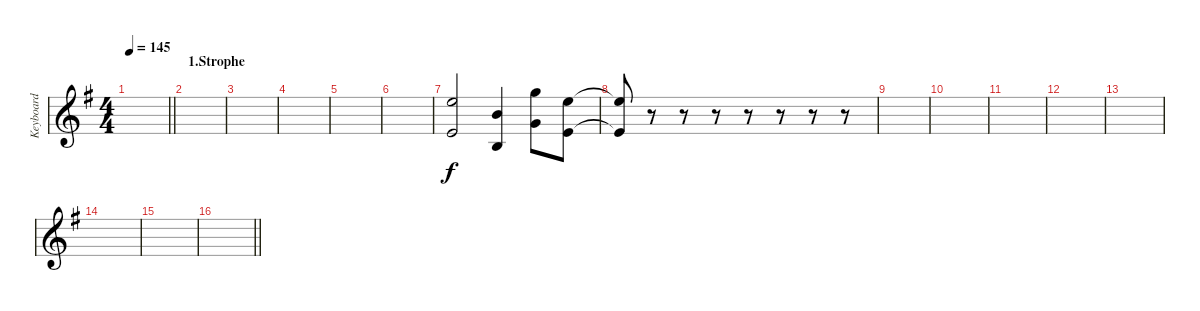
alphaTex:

\track ("Keyboard" "Keyboard") {instrument choiraahs}
\staff {score}
\tuning (E5 B4 G4 D4 A3 E3 A2) {hide}
\ts (4 4)
\tempo 145
\clef g2
\barLineRight lightlight
\ks eminor
|
\section ("" "1.Strophe")
|
|
|
|
|
(0.1 2.4).2 (0.2 2.5).4 (3.1 0.3).8 (0.1 2.4).8 |
(0.1{t} 2.4{t}).8{dy f} r.8 r.8 r.8 r.8 r.8 r.8 r.8 |
|
|
|
|
|
|
|
\barLineRight lightlight
